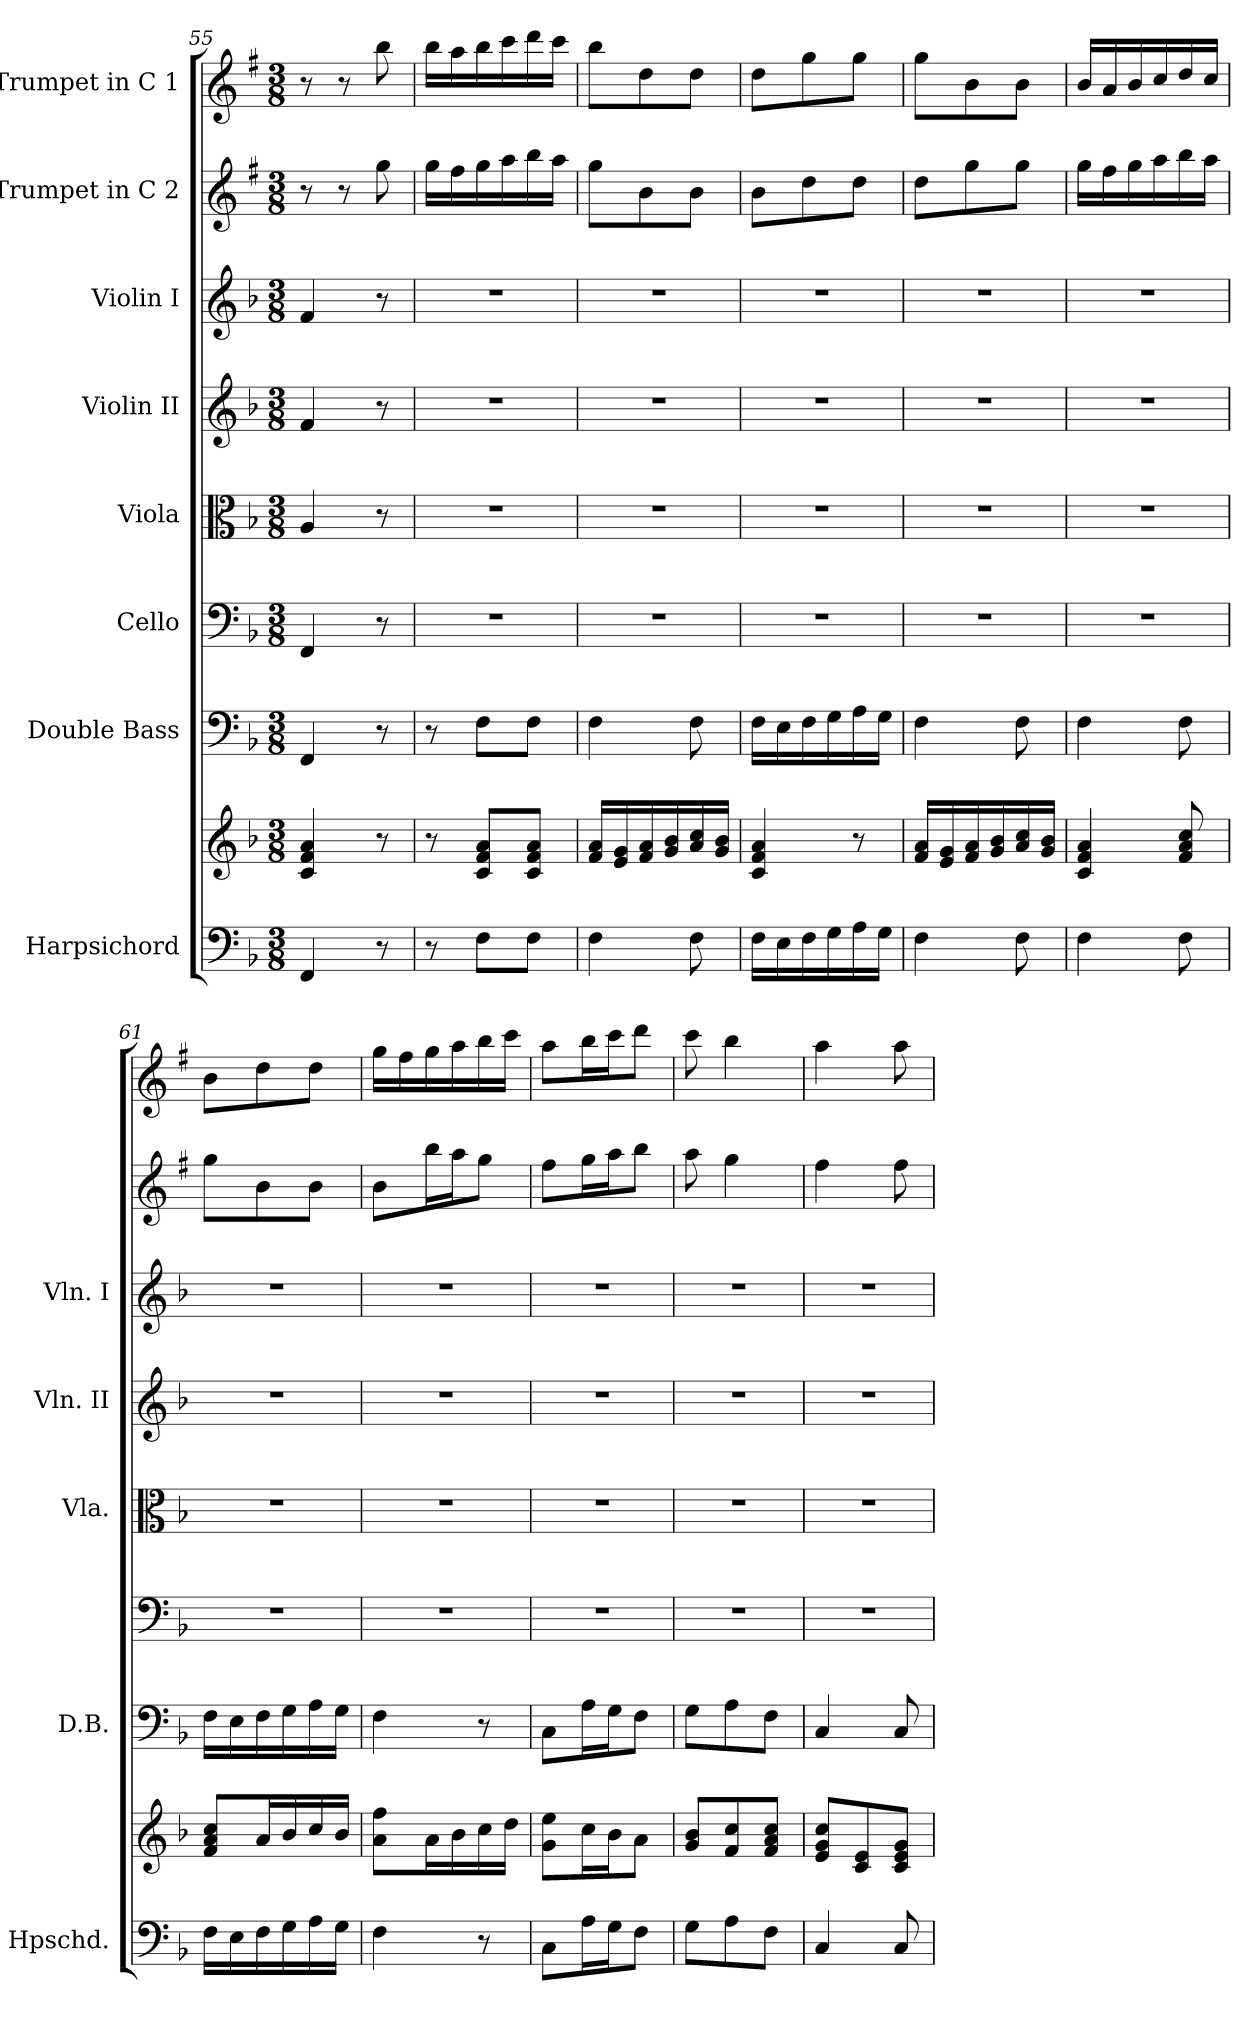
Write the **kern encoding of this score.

**kern	**kern	**kern	**kern	**kern	**kern	**kern	**kern	**kern
*part8	*part8	*part7	*part6	*part5	*part4	*part3	*part2	*part1
*staff9	*staff8	*staff7	*staff6	*staff5	*staff4	*staff3	*staff2	*staff1
*I"Harpsichord	*	*I"Double Bass	*I"Cello	*I"Viola	*I"Violin II	*I"Violin I	*I"Trumpet in C 2	*I"Trumpet in C 1
*I'Hpschd.	*	*I'D.B.	*	*I'Vla.	*I'Vln. II	*I'Vln. I	*	*
*clefF4	*clefG2	*clefF4	*clefF4	*clefC3	*clefG2	*clefG2	*clefG2	*clefG2
*	*	*ITrd7c12	*	*	*	*	*ITrd1c2	*ITrd1c2
*k[b-]	*k[b-]	*k[b-]	*k[b-]	*k[b-]	*k[b-]	*k[b-]	*k[b-]	*k[b-]
*F:	*F:	*F:	*F:	*F:	*F:	*F:	*F:	*F:
*M3/8	*M3/8	*M3/8	*M3/8	*M3/8	*M3/8	*M3/8	*M3/8	*M3/8
=55	=55	=55	=55	=55	=55	=55	=55	=55
4FF/	4c/ 4f/ 4a/	4FFF/	4FF/	4A/	4f/	4f/	8r	8r
.	.	.	.	.	.	.	8r	8r
8r	8r	8r	8r	8r	8r	8r	8ff\	8aa\
=56	=56	=56	=56	=56	=56	=56	=56	=56
8r	8r	8r	4.r	4.r	4.r	4.r	16ff\LL	16aa\LL
.	.	.	.	.	.	.	16ee\	16gg\
8F\L	8c/ 8f/ 8a/L	8FF\L	.	.	.	.	16ff\	16aa\
.	.	.	.	.	.	.	16gg\	16bb-\
8F\J	8c/ 8f/ 8a/J	8FF\J	.	.	.	.	16aa\	16ccc\
.	.	.	.	.	.	.	16gg\JJ	16bb-\JJ
!!LO:PB:g=z
=57	=57	=57	=57	=57	=57	=57	=57	=57
4F\	16f/ 16a/LL	4FF\	4.r	4.r	4.r	4.r	8ff\L	8aa\L
.	16e/ 16g/	.	.	.	.	.	.	.
.	16f/ 16a/	.	.	.	.	.	8a\	8cc\
.	16g/ 16b-/	.	.	.	.	.	.	.
8F\	16a/ 16cc/	8FF\	.	.	.	.	8a\J	8cc\J
.	16g/ 16b-/JJ	.	.	.	.	.	.	.
=58	=58	=58	=58	=58	=58	=58	=58	=58
16F\LL	4c/ 4f/ 4a/	16FF\LL	4.r	4.r	4.r	4.r	8a\L	8cc\L
16E\	.	16EE\	.	.	.	.	.	.
16F\	.	16FF\	.	.	.	.	8cc\	8ff\
16G\	.	16GG\	.	.	.	.	.	.
16A\	8r	16AA\	.	.	.	.	8cc\J	8ff\J
16G\JJ	.	16GG\JJ	.	.	.	.	.	.
!!LO:PB:g=z
=59	=59	=59	=59	=59	=59	=59	=59	=59
4F\	16f/ 16a/LL	4FF\	4.r	4.r	4.r	4.r	8cc\L	8ff\L
.	16e/ 16g/	.	.	.	.	.	.	.
.	16f/ 16a/	.	.	.	.	.	8ff\	8a\
.	16g/ 16b-/	.	.	.	.	.	.	.
8F\	16a/ 16cc/	8FF\	.	.	.	.	8ff\J	8a\J
.	16g/ 16b-/JJ	.	.	.	.	.	.	.
=60	=60	=60	=60	=60	=60	=60	=60	=60
4F\	4c/ 4f/ 4a/	4FF\	4.r	4.r	4.r	4.r	16ff\LL	16a/LL
.	.	.	.	.	.	.	16ee\	16g/
.	.	.	.	.	.	.	16ff\	16a/
.	.	.	.	.	.	.	16gg\	16b-/
8F\	8f/ 8a/ 8cc/	8FF\	.	.	.	.	16aa\	16cc/
.	.	.	.	.	.	.	16gg\JJ	16b-/JJ
=61	=61	=61	=61	=61	=61	=61	=61	=61
16F\LL	8f/ 8a/ 8cc/L	16FF\LL	4.r	4.r	4.r	4.r	8ff\L	8a\L
16E\	.	16EE\	.	.	.	.	.	.
16F\	16a/L	16FF\	.	.	.	.	8a\	8cc\
16G\	16b-/	16GG\	.	.	.	.	.	.
16A\	16cc/	16AA\	.	.	.	.	8a\J	8cc\J
16G\JJ	16b-/JJ	16GG\JJ	.	.	.	.	.	.
=62	=62	=62	=62	=62	=62	=62	=62	=62
4F\	8a\ 8ff\L	4FF\	4.r	4.r	4.r	4.r	8a\L	16ff\LL
.	.	.	.	.	.	.	.	16ee\
.	16a\L	.	.	.	.	.	16aa\L	16ff\
.	16b-\	.	.	.	.	.	16gg\J	16gg\
8r	16cc\	8r	.	.	.	.	8ff\J	16aa\
.	16dd\JJ	.	.	.	.	.	.	16bb-\JJ
=63	=63	=63	=63	=63	=63	=63	=63	=63
8C\L	8g\ 8ee\L	8CC\L	4.r	4.r	4.r	4.r	8ee\L	8gg\L
16A\L	16cc\L	16AA\L	.	.	.	.	16ff\L	16aa\L
16G\J	16b-\J	16GG\J	.	.	.	.	16gg\J	16bb-\J
8F\J	8a\J	8FF\J	.	.	.	.	8aa\J	8ccc\J
!!LO:PB:g=z
=64	=64	=64	=64	=64	=64	=64	=64	=64
8G\L	8g/ 8b-/L	8GG\L	4.r	4.r	4.r	4.r	8gg\	8bb-\
8A\	8f/ 8cc/	8AA\	.	.	.	.	4ff\	4aa\
8F\J	8f/ 8a/ 8cc/J	8FF\J	.	.	.	.	.	.
=65	=65	=65	=65	=65	=65	=65	=65	=65
4C/	8e/ 8g/ 8cc/L	4CC/	4.r	4.r	4.r	4.r	4ee\	4gg\
.	8c/ 8e/	.	.	.	.	.	.	.
8C/	8c/ 8e/ 8g/J	8CC/	.	.	.	.	8ee\	8gg\
=	=	=	=	=	=	=	=	=
*-	*-	*-	*-	*-	*-	*-	*-	*-
